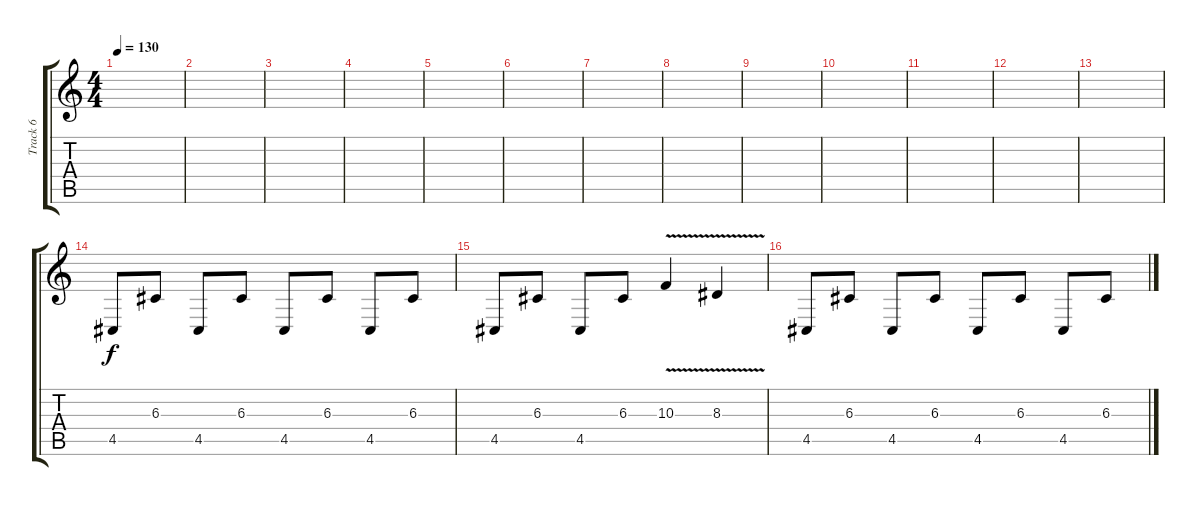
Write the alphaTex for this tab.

\track ("Track 6" "Track 6") {instrument lead1square}
\staff {score tabs}
\tuning (E4 B3 G3 D3 A2 E2) {hide}
\ts (4 4)
\tempo 130
\clef g2
\ks c
|
|
|
|
|
|
|
|
|
|
|
|
|
4.5.8 6.3.8 4.5.8 6.3.8 4.5.8 6.3.8 4.5.8 6.3.8 |
4.5.8 6.3.8 4.5.8 6.3.8 10.3{v}.4 8.3{v}.4 |
4.5.8 6.3.8 4.5.8 6.3.8 4.5.8 6.3.8 4.5.8 6.3.8
